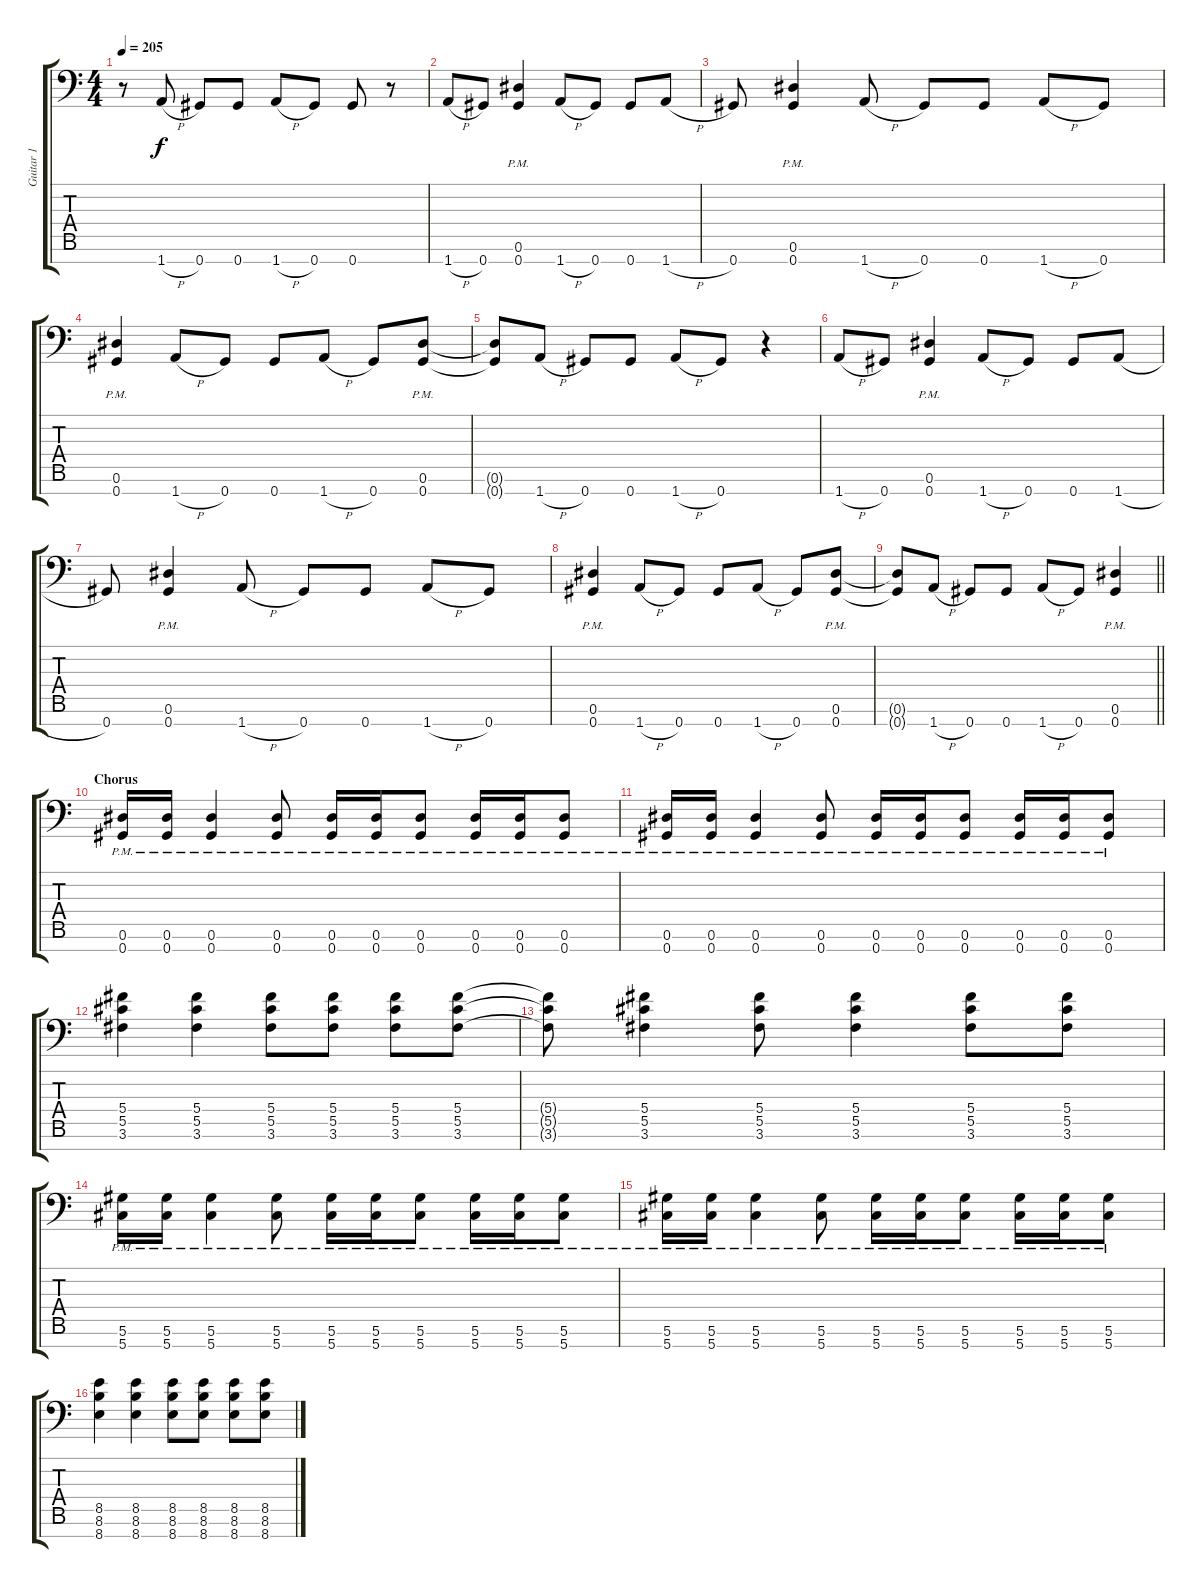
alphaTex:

\track ("Guitar 1" "Guitar 1") {instrument distortionguitar}
\staff {score tabs}
\tuning (Eb4 Bb3 Gb3 Db3 Ab2 Eb2 Ab1) {hide}
\ts (4 4)
\tempo 205
\clef f4
\ks c
r.8{dy f} 1.7{h}.8 0.7.8 0.7.8 1.7{h}.8 0.7.8 0.7.8 r.8 |
1.7{h}.8 0.7.8 (0.6{pm} 0.7{pm}).4 1.7{h}.8 0.7.8 0.7.8 1.7{h}.8 |
0.7.8 (0.6{pm} 0.7{pm}).4 1.7{h}.8 0.7.8 0.7.8 1.7{h}.8 0.7.8 |
(0.6{pm} 0.7{pm}).4 1.7{h}.8 0.7.8 0.7.8 1.7{h}.8 0.7.8 (0.6{pm} 0.7{pm}).8 |
(0.6{t} 0.7{t}).8 1.7{h}.8 0.7.8 0.7.8 1.7{h}.8 0.7.8 r.4 |
1.7{h}.8 0.7.8 (0.6{pm} 0.7{pm}).4 1.7{h}.8 0.7.8 0.7.8 1.7{h}.8 |
0.7.8 (0.6{pm} 0.7{pm}).4 1.7{h}.8 0.7.8 0.7.8 1.7{h}.8 0.7.8 |
(0.6{pm} 0.7{pm}).4 1.7{h}.8 0.7.8 0.7.8 1.7{h}.8 0.7.8 (0.6{pm} 0.7{pm}).8 |
\barLineRight lightlight
(0.6{t} 0.7{t}).8 1.7{h}.8 0.7.8 0.7.8 1.7{h}.8 0.7.8 (0.6{pm} 0.7{pm}).4 |
\section ("" "Chorus")
(0.6{pm} 0.7{pm}).16 (0.6{pm} 0.7{pm}).16 (0.6{pm} 0.7{pm}).4 (0.6{pm} 0.7{pm}).8 (0.6{pm} 0.7{pm}).16 (0.6{pm} 0.7{pm}).16 (0.6{pm} 0.7{pm}).8 (0.6{pm} 0.7{pm}).16 (0.6{pm} 0.7{pm}).16 (0.6{pm} 0.7{pm}).8 |
(0.6{pm} 0.7{pm}).16 (0.6{pm} 0.7{pm}).16 (0.6{pm} 0.7{pm}).4 (0.6{pm} 0.7{pm}).8 (0.6{pm} 0.7{pm}).16 (0.6{pm} 0.7{pm}).16 (0.6{pm} 0.7{pm}).8 (0.6{pm} 0.7{pm}).16 (0.6{pm} 0.7{pm}).16 (0.6{pm} 0.7{pm}).8 |
(5.4 5.5 3.6).4 (5.4 5.5 3.6).4 (5.4 5.5 3.6).8 (5.4 5.5 3.6).8 (5.4 5.5 3.6).8 (5.4 5.5 3.6).8 |
(5.4{t} 5.5{t} 3.6{t}).8 (5.4 5.5 3.6).4 (5.4 5.5 3.6).8 (5.4 5.5 3.6).4 (5.4 5.5 3.6).8 (5.4 5.5 3.6).8 |
(5.6{pm} 5.7{pm}).16 (5.6{pm} 5.7{pm}).16 (5.6{pm} 5.7{pm}).4 (5.6{pm} 5.7{pm}).8 (5.6{pm} 5.7{pm}).16 (5.6{pm} 5.7{pm}).16 (5.6{pm} 5.7{pm}).8 (5.6{pm} 5.7{pm}).16 (5.6{pm} 5.7{pm}).16 (5.6{pm} 5.7{pm}).8 |
(5.6{pm} 5.7{pm}).16 (5.6{pm} 5.7{pm}).16 (5.6{pm} 5.7{pm}).4 (5.6{pm} 5.7{pm}).8 (5.6{pm} 5.7{pm}).16 (5.6{pm} 5.7{pm}).16 (5.6{pm} 5.7{pm}).8 (5.6{pm} 5.7{pm}).16 (5.6{pm} 5.7{pm}).16 (5.6{pm} 5.7{pm}).8 |
(8.5 8.6 8.7).4 (8.5 8.6 8.7).4 (8.5 8.6 8.7).8 (8.5 8.6 8.7).8 (8.5 8.6 8.7).8 (8.5 8.6 8.7).8
